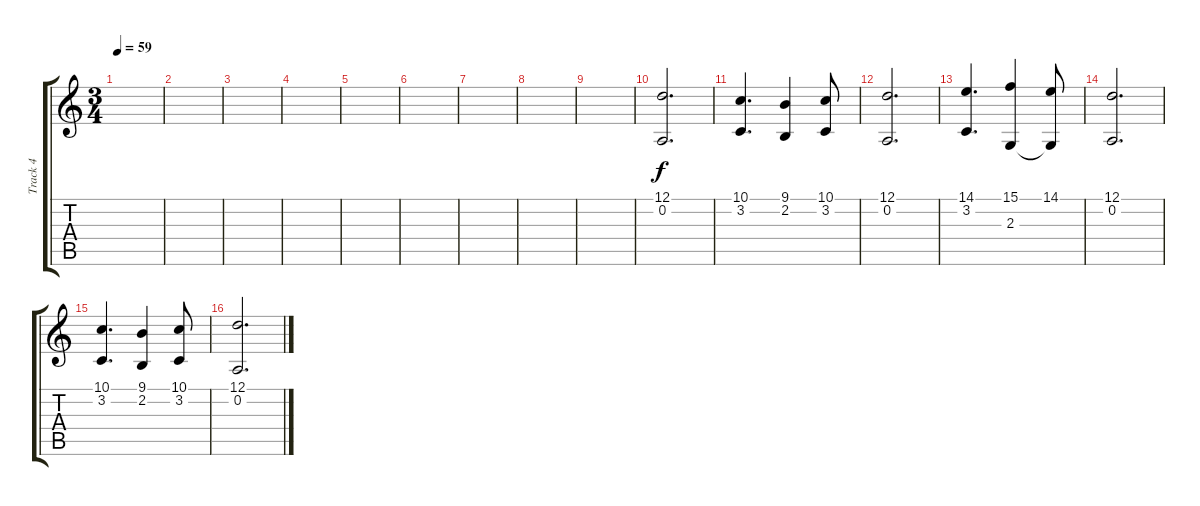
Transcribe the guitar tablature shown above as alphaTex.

\track ("Track 4" "Track 4") {instrument choiraahs}
\staff {score tabs}
\tuning (D4 A3 F3 C3 G2 D2) {hide}
\ts (3 4)
\tempo 59
\clef g2
\ks c
|
|
|
|
|
|
|
|
|
(12.1 0.2).2{d} |
(10.1 3.2).4{d} (9.1 2.2).4 (10.1 3.2).8 |
(12.1 0.2).2{d} |
(14.1 3.2).4{d} (15.1 2.3).4 (14.1 2.3{t}).8 |
(12.1 0.2).2{d} |
(10.1 3.2).4{d} (9.1 2.2).4 (10.1 3.2).8 |
(12.1 0.2).2{d}
